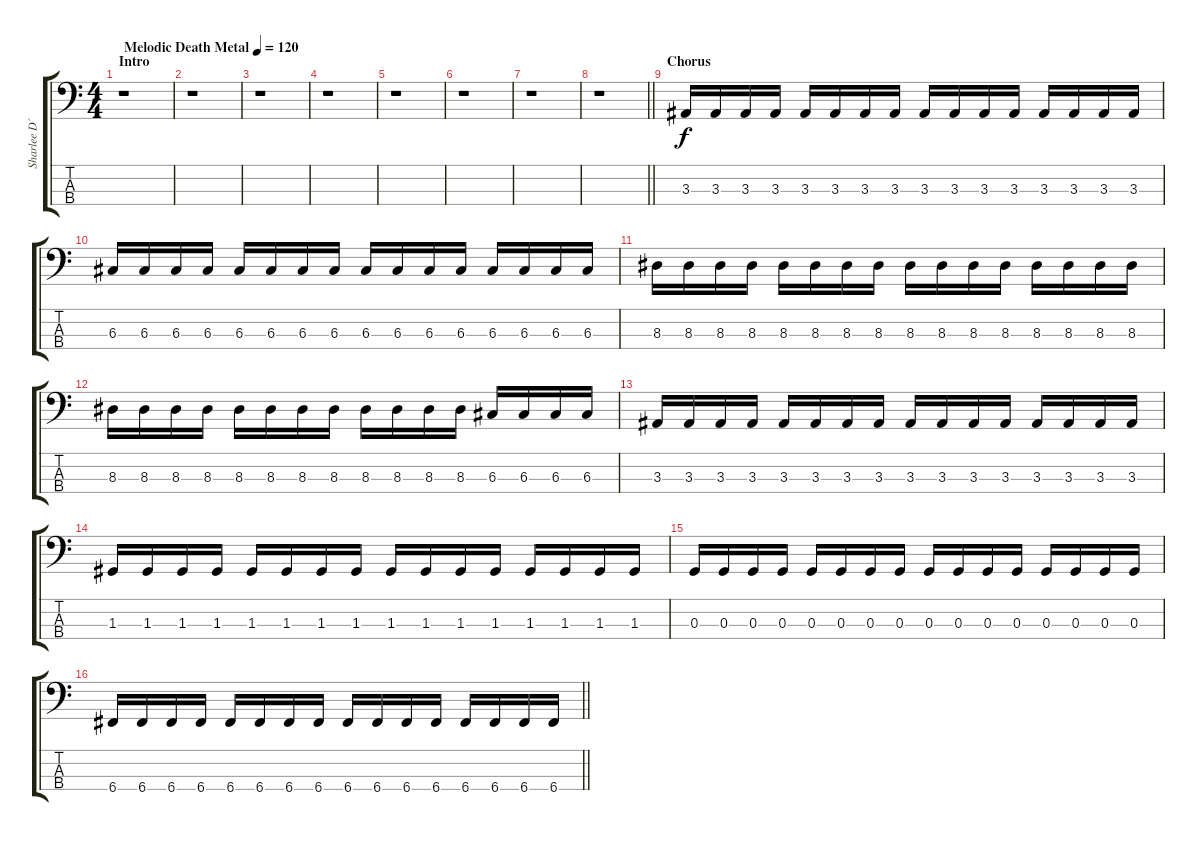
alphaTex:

\track ("Sharlee D´Angelow (Bass)" "Sharlee D´") {instrument electricbasspick}
\staff {score tabs}
\tuning (F2 C2 G1 C1) {hide}
\ts (4 4)
\section ("" "Intro")
\tempo (120 "Melodic Death Metal")
\clef f4
\ks c
r.1{dy f instrument electricbasspick} |
r.1 |
r.1 |
r.1 |
r.1 |
r.1 |
r.1 |
\barLineRight lightlight
r.1 |
\section ("" "Chorus")
3.3.16{volume 16 balance 8 instrument electricbasspick} 3.3.16 3.3.16 3.3.16 3.3.16 3.3.16 3.3.16 3.3.16 3.3.16 3.3.16 3.3.16 3.3.16 3.3.16 3.3.16 3.3.16 3.3.16 |
6.3.16 6.3.16 6.3.16 6.3.16 6.3.16 6.3.16 6.3.16 6.3.16 6.3.16 6.3.16 6.3.16 6.3.16 6.3.16 6.3.16 6.3.16 6.3.16 |
8.3.16 8.3.16 8.3.16 8.3.16 8.3.16 8.3.16 8.3.16 8.3.16 8.3.16 8.3.16 8.3.16 8.3.16 8.3.16 8.3.16 8.3.16 8.3.16 |
8.3.16 8.3.16 8.3.16 8.3.16 8.3.16 8.3.16 8.3.16 8.3.16 8.3.16 8.3.16 8.3.16 8.3.16 6.3.16 6.3.16 6.3.16 6.3.16 |
3.3.16 3.3.16 3.3.16 3.3.16 3.3.16 3.3.16 3.3.16 3.3.16 3.3.16 3.3.16 3.3.16 3.3.16 3.3.16 3.3.16 3.3.16 3.3.16 |
1.3.16 1.3.16 1.3.16 1.3.16 1.3.16 1.3.16 1.3.16 1.3.16 1.3.16 1.3.16 1.3.16 1.3.16 1.3.16 1.3.16 1.3.16 1.3.16 |
0.3.16 0.3.16 0.3.16 0.3.16 0.3.16 0.3.16 0.3.16 0.3.16 0.3.16 0.3.16 0.3.16 0.3.16 0.3.16 0.3.16 0.3.16 0.3.16 |
\barLineRight lightlight
6.4.16 6.4.16 6.4.16 6.4.16 6.4.16 6.4.16 6.4.16 6.4.16 6.4.16 6.4.16 6.4.16 6.4.16 6.4.16 6.4.16 6.4.16 6.4.16
